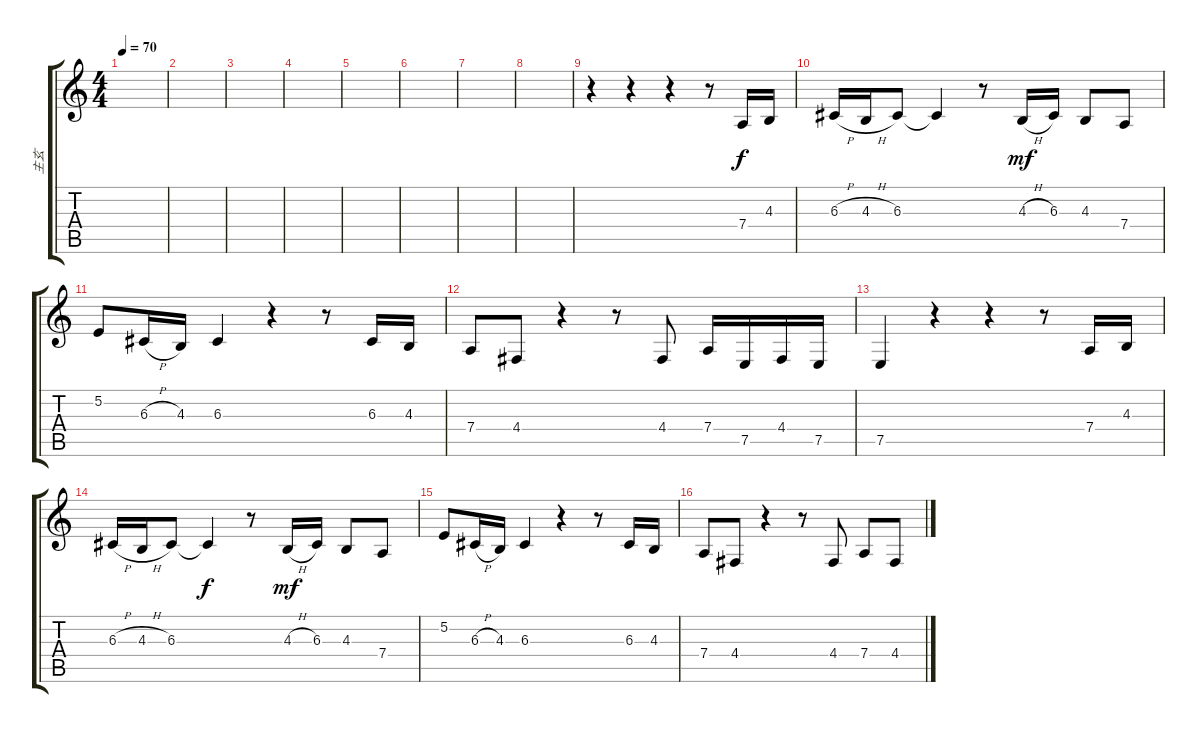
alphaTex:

\track ("主玄" "主玄") {instrument stringensemble1}
\staff {score tabs}
\tuning (E4 B3 G3 D3 A2 E2) {hide}
\ts (4 4)
\tempo 70
\clef g2
\ks c
|
|
|
|
|
|
|
|
r.4 r.4 r.4 r.8 7.4.16 4.3.16 |
6.3{h}.16 4.3{h}.16 6.3.8 6.3{t}.4{dy f} r.8 4.3{h}.16{dy mf} 6.3.16 4.3.8 7.4.8 |
5.2.8 6.3{h}.16 4.3.16 6.3.4 r.4 r.8 6.3.16 4.3.16 |
7.4.8 4.4.8 r.4 r.8 4.4.8 7.4.16 7.5.16 4.4.16 7.5.16 |
7.5.4 r.4 r.4 r.8 7.4.16 4.3.16 |
6.3{h}.16 4.3{h}.16 6.3.8 6.3{t}.4{dy f} r.8 4.3{h}.16{dy mf} 6.3.16 4.3.8 7.4.8 |
5.2.8 6.3{h}.16 4.3.16 6.3.4 r.4 r.8 6.3.16 4.3.16 |
7.4.8 4.4.8 r.4 r.8 4.4.8 7.4.8 4.4.8
